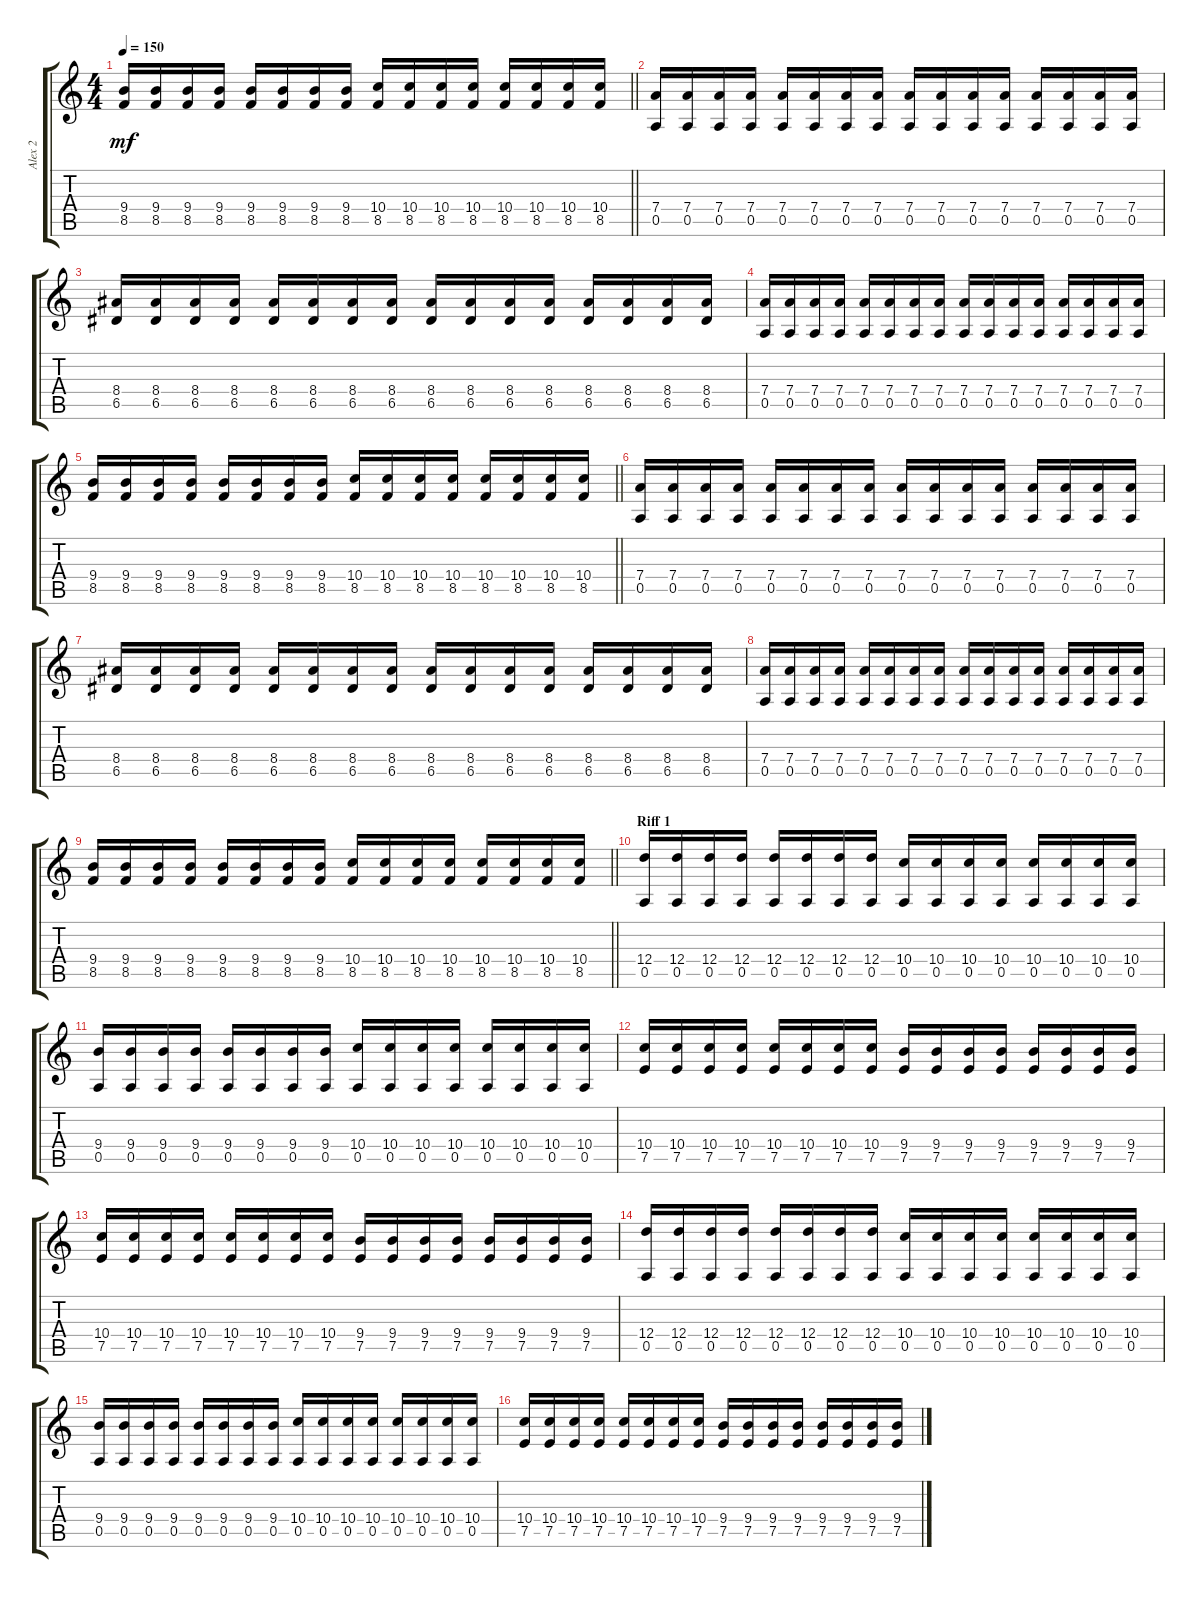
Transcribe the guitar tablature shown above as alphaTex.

\track ("Alex 2" "Alex 2") {instrument overdrivenguitar}
\staff {score tabs}
\tuning (E4 B3 G3 D3 A2 E2) {hide}
\ts (4 4)
\tempo 150
\clef g2
\barLineRight lightlight
\ks c
(9.4 8.5).16{dy mf} (9.4 8.5).16 (9.4 8.5).16 (9.4 8.5).16 (9.4 8.5).16 (9.4 8.5).16 (9.4 8.5).16 (9.4 8.5).16 (10.4 8.5).16 (10.4 8.5).16 (10.4 8.5).16 (10.4 8.5).16 (10.4 8.5).16 (10.4 8.5).16 (10.4 8.5).16 (10.4 8.5).16 |
(7.4 0.5).16 (7.4 0.5).16 (7.4 0.5).16 (7.4 0.5).16 (7.4 0.5).16 (7.4 0.5).16 (7.4 0.5).16 (7.4 0.5).16 (7.4 0.5).16 (7.4 0.5).16 (7.4 0.5).16 (7.4 0.5).16 (7.4 0.5).16 (7.4 0.5).16 (7.4 0.5).16 (7.4 0.5).16 |
(8.4 6.5).16 (8.4 6.5).16 (8.4 6.5).16 (8.4 6.5).16 (8.4 6.5).16 (8.4 6.5).16 (8.4 6.5).16 (8.4 6.5).16 (8.4 6.5).16 (8.4 6.5).16 (8.4 6.5).16 (8.4 6.5).16 (8.4 6.5).16 (8.4 6.5).16 (8.4 6.5).16 (8.4 6.5).16 |
(7.4 0.5).16 (7.4 0.5).16 (7.4 0.5).16 (7.4 0.5).16 (7.4 0.5).16 (7.4 0.5).16 (7.4 0.5).16 (7.4 0.5).16 (7.4 0.5).16 (7.4 0.5).16 (7.4 0.5).16 (7.4 0.5).16 (7.4 0.5).16 (7.4 0.5).16 (7.4 0.5).16 (7.4 0.5).16 |
\barLineRight lightlight
(9.4 8.5).16 (9.4 8.5).16 (9.4 8.5).16 (9.4 8.5).16 (9.4 8.5).16 (9.4 8.5).16 (9.4 8.5).16 (9.4 8.5).16 (10.4 8.5).16 (10.4 8.5).16 (10.4 8.5).16 (10.4 8.5).16 (10.4 8.5).16 (10.4 8.5).16 (10.4 8.5).16 (10.4 8.5).16 |
(7.4 0.5).16 (7.4 0.5).16 (7.4 0.5).16 (7.4 0.5).16 (7.4 0.5).16 (7.4 0.5).16 (7.4 0.5).16 (7.4 0.5).16 (7.4 0.5).16 (7.4 0.5).16 (7.4 0.5).16 (7.4 0.5).16 (7.4 0.5).16 (7.4 0.5).16 (7.4 0.5).16 (7.4 0.5).16 |
(8.4 6.5).16 (8.4 6.5).16 (8.4 6.5).16 (8.4 6.5).16 (8.4 6.5).16 (8.4 6.5).16 (8.4 6.5).16 (8.4 6.5).16 (8.4 6.5).16 (8.4 6.5).16 (8.4 6.5).16 (8.4 6.5).16 (8.4 6.5).16 (8.4 6.5).16 (8.4 6.5).16 (8.4 6.5).16 |
(7.4 0.5).16 (7.4 0.5).16 (7.4 0.5).16 (7.4 0.5).16 (7.4 0.5).16 (7.4 0.5).16 (7.4 0.5).16 (7.4 0.5).16 (7.4 0.5).16 (7.4 0.5).16 (7.4 0.5).16 (7.4 0.5).16 (7.4 0.5).16 (7.4 0.5).16 (7.4 0.5).16 (7.4 0.5).16 |
\barLineRight lightlight
(9.4 8.5).16 (9.4 8.5).16 (9.4 8.5).16 (9.4 8.5).16 (9.4 8.5).16 (9.4 8.5).16 (9.4 8.5).16 (9.4 8.5).16 (10.4 8.5).16 (10.4 8.5).16 (10.4 8.5).16 (10.4 8.5).16 (10.4 8.5).16 (10.4 8.5).16 (10.4 8.5).16 (10.4 8.5).16 |
\section ("" "Riff 1")
(12.4 0.5).16 (12.4 0.5).16 (12.4 0.5).16 (12.4 0.5).16 (12.4 0.5).16 (12.4 0.5).16 (12.4 0.5).16 (12.4 0.5).16 (10.4 0.5).16 (10.4 0.5).16 (10.4 0.5).16 (10.4 0.5).16 (10.4 0.5).16 (10.4 0.5).16 (10.4 0.5).16 (10.4 0.5).16 |
(9.4 0.5).16 (9.4 0.5).16 (9.4 0.5).16 (9.4 0.5).16 (9.4 0.5).16 (9.4 0.5).16 (9.4 0.5).16 (9.4 0.5).16 (10.4 0.5).16 (10.4 0.5).16 (10.4 0.5).16 (10.4 0.5).16 (10.4 0.5).16 (10.4 0.5).16 (10.4 0.5).16 (10.4 0.5).16 |
(10.4 7.5).16 (10.4 7.5).16 (10.4 7.5).16 (10.4 7.5).16 (10.4 7.5).16 (10.4 7.5).16 (10.4 7.5).16 (10.4 7.5).16 (9.4 7.5).16 (9.4 7.5).16 (9.4 7.5).16 (9.4 7.5).16 (9.4 7.5).16 (9.4 7.5).16 (9.4 7.5).16 (9.4 7.5).16 |
(10.4 7.5).16 (10.4 7.5).16 (10.4 7.5).16 (10.4 7.5).16 (10.4 7.5).16 (10.4 7.5).16 (10.4 7.5).16 (10.4 7.5).16 (9.4 7.5).16 (9.4 7.5).16 (9.4 7.5).16 (9.4 7.5).16 (9.4 7.5).16 (9.4 7.5).16 (9.4 7.5).16 (9.4 7.5).16 |
(12.4 0.5).16 (12.4 0.5).16 (12.4 0.5).16 (12.4 0.5).16 (12.4 0.5).16 (12.4 0.5).16 (12.4 0.5).16 (12.4 0.5).16 (10.4 0.5).16 (10.4 0.5).16 (10.4 0.5).16 (10.4 0.5).16 (10.4 0.5).16 (10.4 0.5).16 (10.4 0.5).16 (10.4 0.5).16 |
(9.4 0.5).16 (9.4 0.5).16 (9.4 0.5).16 (9.4 0.5).16 (9.4 0.5).16 (9.4 0.5).16 (9.4 0.5).16 (9.4 0.5).16 (10.4 0.5).16 (10.4 0.5).16 (10.4 0.5).16 (10.4 0.5).16 (10.4 0.5).16 (10.4 0.5).16 (10.4 0.5).16 (10.4 0.5).16 |
(10.4 7.5).16 (10.4 7.5).16 (10.4 7.5).16 (10.4 7.5).16 (10.4 7.5).16 (10.4 7.5).16 (10.4 7.5).16 (10.4 7.5).16 (9.4 7.5).16 (9.4 7.5).16 (9.4 7.5).16 (9.4 7.5).16 (9.4 7.5).16 (9.4 7.5).16 (9.4 7.5).16 (9.4 7.5).16
